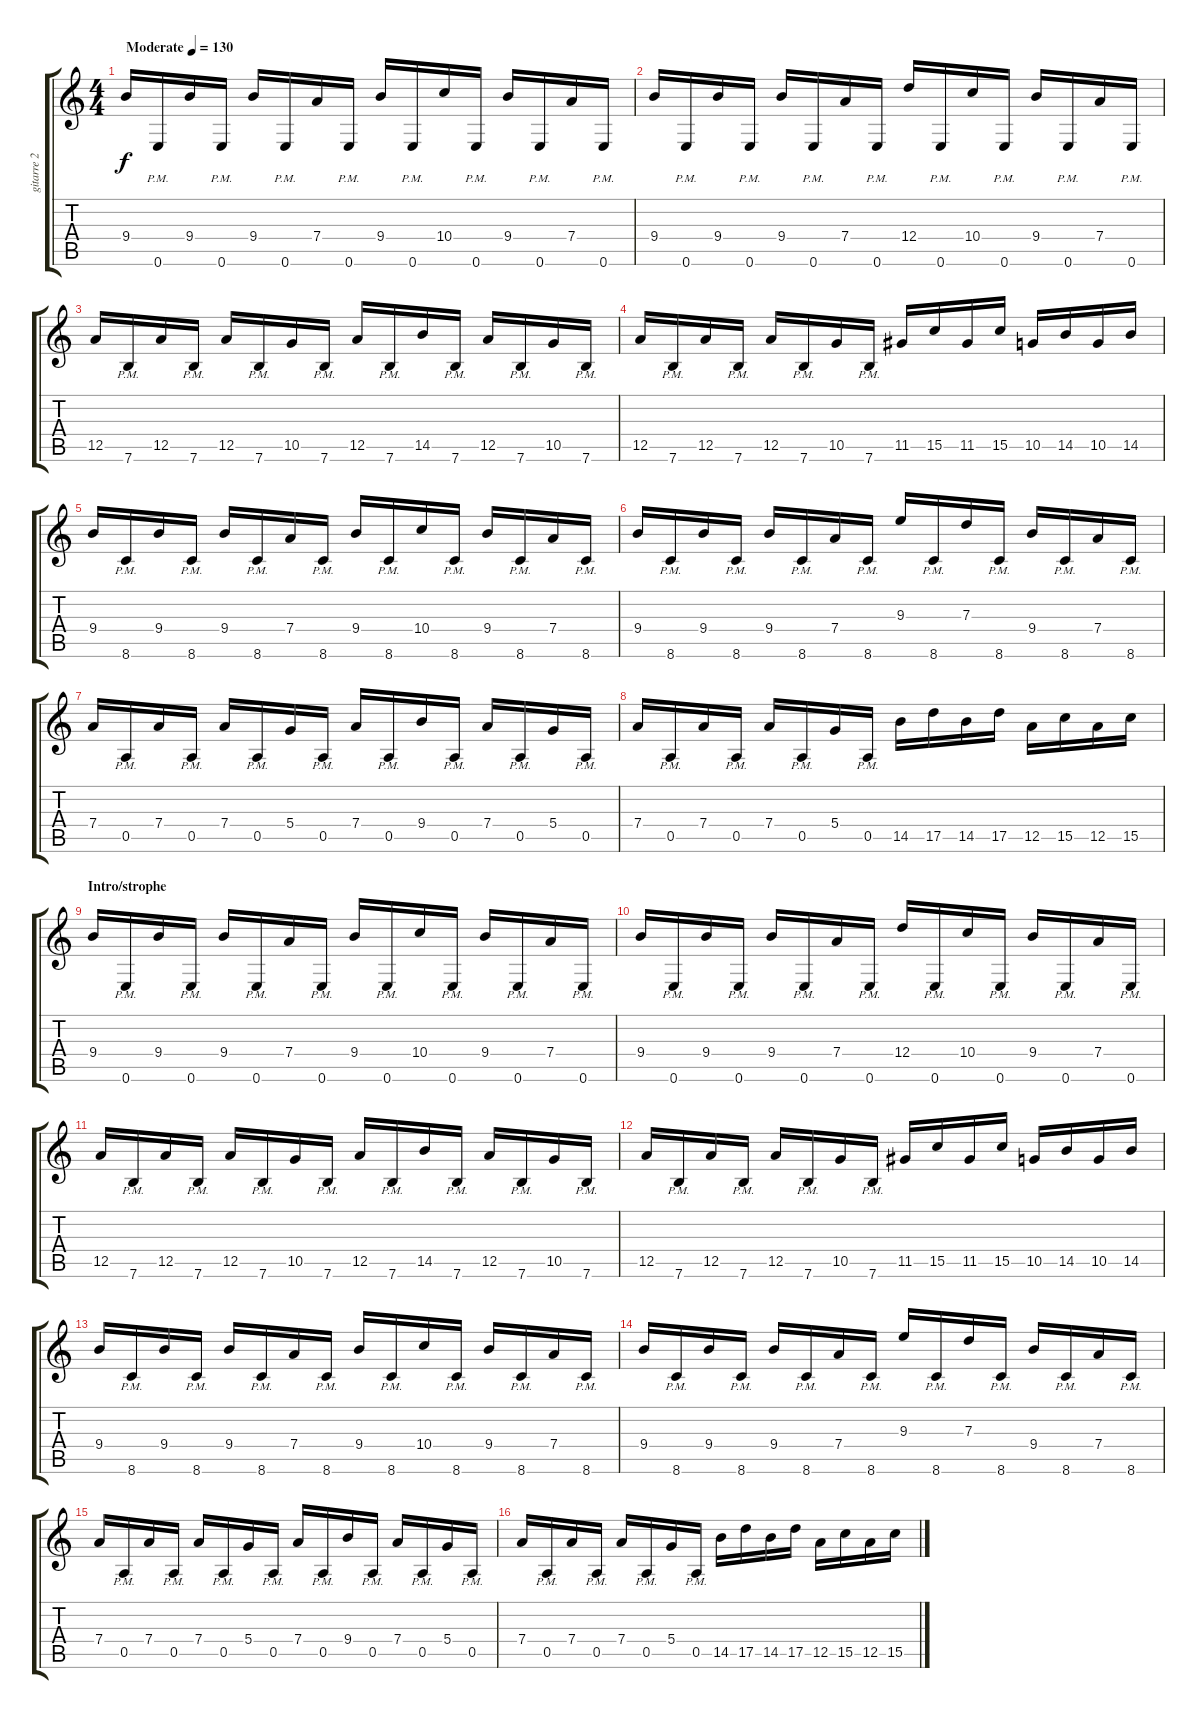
\track ("gitarre 2" "gitarre 2") {instrument distortionguitar}
\staff {score tabs}
\tuning (E4 B3 G3 D3 A2 E2) {hide}
\ts (4 4)
\tempo (130 "Moderate")
\clef g2
\ks c
9.4.16{dy f instrument distortionguitar} 0.6{pm}.16 9.4.16 0.6{pm}.16 9.4.16 0.6{pm}.16 7.4.16 0.6{pm}.16 9.4.16 0.6{pm}.16 10.4.16 0.6{pm}.16 9.4.16 0.6{pm}.16 7.4.16 0.6{pm}.16 |
9.4.16 0.6{pm}.16 9.4.16 0.6{pm}.16 9.4.16 0.6{pm}.16 7.4.16 0.6{pm}.16 12.4.16 0.6{pm}.16 10.4.16 0.6{pm}.16 9.4.16 0.6{pm}.16 7.4.16 0.6{pm}.16 |
12.5.16 7.6{pm}.16 12.5.16 7.6{pm}.16 12.5.16 7.6{pm}.16 10.5.16 7.6{pm}.16 12.5.16 7.6{pm}.16 14.5.16 7.6{pm}.16 12.5.16 7.6{pm}.16 10.5.16 7.6{pm}.16 |
12.5.16 7.6{pm}.16 12.5.16 7.6{pm}.16 12.5.16 7.6{pm}.16 10.5.16 7.6{pm}.16 11.5.16 15.5.16 11.5.16 15.5.16 10.5.16 14.5.16 10.5.16 14.5.16 |
9.4.16 8.6{pm}.16 9.4.16 8.6{pm}.16 9.4.16 8.6{pm}.16 7.4.16 8.6{pm}.16 9.4.16 8.6{pm}.16 10.4.16 8.6{pm}.16 9.4.16 8.6{pm}.16 7.4.16 8.6{pm}.16 |
9.4.16 8.6{pm}.16 9.4.16 8.6{pm}.16 9.4.16 8.6{pm}.16 7.4.16 8.6{pm}.16 9.3.16 8.6{pm}.16 7.3.16 8.6{pm}.16 9.4.16 8.6{pm}.16 7.4.16 8.6{pm}.16 |
7.4.16 0.5{pm}.16 7.4.16 0.5{pm}.16 7.4.16 0.5{pm}.16 5.4.16 0.5{pm}.16 7.4.16 0.5{pm}.16 9.4.16 0.5{pm}.16 7.4.16 0.5{pm}.16 5.4.16 0.5{pm}.16 |
7.4.16 0.5{pm}.16 7.4.16 0.5{pm}.16 7.4.16 0.5{pm}.16 5.4.16 0.5{pm}.16 14.5.16 17.5.16 14.5.16 17.5.16 12.5.16 15.5.16 12.5.16 15.5.16 |
\section ("" "Intro/strophe")
9.4.16 0.6{pm}.16 9.4.16 0.6{pm}.16 9.4.16 0.6{pm}.16 7.4.16 0.6{pm}.16 9.4.16 0.6{pm}.16 10.4.16 0.6{pm}.16 9.4.16 0.6{pm}.16 7.4.16 0.6{pm}.16 |
9.4.16 0.6{pm}.16 9.4.16 0.6{pm}.16 9.4.16 0.6{pm}.16 7.4.16 0.6{pm}.16 12.4.16 0.6{pm}.16 10.4.16 0.6{pm}.16 9.4.16 0.6{pm}.16 7.4.16 0.6{pm}.16 |
12.5.16 7.6{pm}.16 12.5.16 7.6{pm}.16 12.5.16 7.6{pm}.16 10.5.16 7.6{pm}.16 12.5.16 7.6{pm}.16 14.5.16 7.6{pm}.16 12.5.16 7.6{pm}.16 10.5.16 7.6{pm}.16 |
12.5.16 7.6{pm}.16 12.5.16 7.6{pm}.16 12.5.16 7.6{pm}.16 10.5.16 7.6{pm}.16 11.5.16 15.5.16 11.5.16 15.5.16 10.5.16 14.5.16 10.5.16 14.5.16 |
9.4.16 8.6{pm}.16 9.4.16 8.6{pm}.16 9.4.16 8.6{pm}.16 7.4.16 8.6{pm}.16 9.4.16 8.6{pm}.16 10.4.16 8.6{pm}.16 9.4.16 8.6{pm}.16 7.4.16 8.6{pm}.16 |
9.4.16 8.6{pm}.16 9.4.16 8.6{pm}.16 9.4.16 8.6{pm}.16 7.4.16 8.6{pm}.16 9.3.16 8.6{pm}.16 7.3.16 8.6{pm}.16 9.4.16 8.6{pm}.16 7.4.16 8.6{pm}.16 |
7.4.16 0.5{pm}.16 7.4.16 0.5{pm}.16 7.4.16 0.5{pm}.16 5.4.16 0.5{pm}.16 7.4.16 0.5{pm}.16 9.4.16 0.5{pm}.16 7.4.16 0.5{pm}.16 5.4.16 0.5{pm}.16 |
7.4.16 0.5{pm}.16 7.4.16 0.5{pm}.16 7.4.16 0.5{pm}.16 5.4.16 0.5{pm}.16 14.5.16 17.5.16 14.5.16 17.5.16 12.5.16 15.5.16 12.5.16 15.5.16
